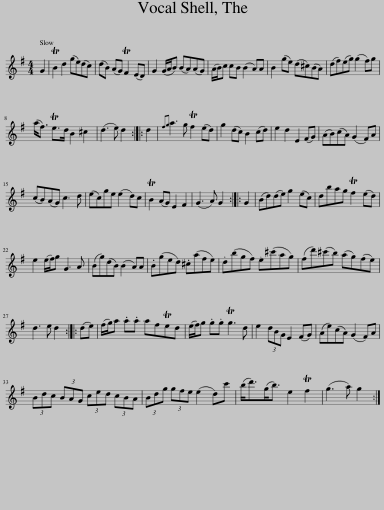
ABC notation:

X:1
L:1/8
M:4/4
I:linebreak $
K:G
V:1 treble
V:1
 G2 | TB2 d2 (ge)(dc) | (dB) (AG) TF2 (ED) | G2 (G/A/B) (BA)(AG) | (A/B/)c cB (B2 A)A | %5
 B2 (ge) (d^c)(BA) | (df)(eg) (g2 f)g |$ (a<f) Te>d B2 ^c2 | (d3 e) d2 :: d2 | %10
{fg} a3 g Tf2 (ed) | g2 (dc) B2 (cd) | e2 d2 E2 (FG) | (AB)(cA) (G2 F)A |$ (cB)(AG) c3 d | %15
 (ec)ge (e2 d)c | TB2 (AG) E2 F2 | (G3 A) G2 :: G2 | (Bd)(de) g2 (ec) | %20
 dbag Tf2 (ed) |$ e2 (e/f/)g G3 A | (Bg)(dB) (B2 A)A | .B(ged) .^c(afe) | .d(bgf) .e(^c'ag) | %25
 (fd')(^c'b) (ag)(fe) |$ d3 e d2 :: (de) | (f/g/)a .a.a afTed | (e/f/)g .g.g Tg3 d | %30
 e2 (3dBG E2 (FG) | (Ae)(cA) (G2 F)A |$ (3Bdc (3BAG (3ced (3cBA | (3Bdg (3gfe (e2 d)c' | (b<d')(g<b) e2 Tf2 | %35
 (g3 a) g2 :| %36
